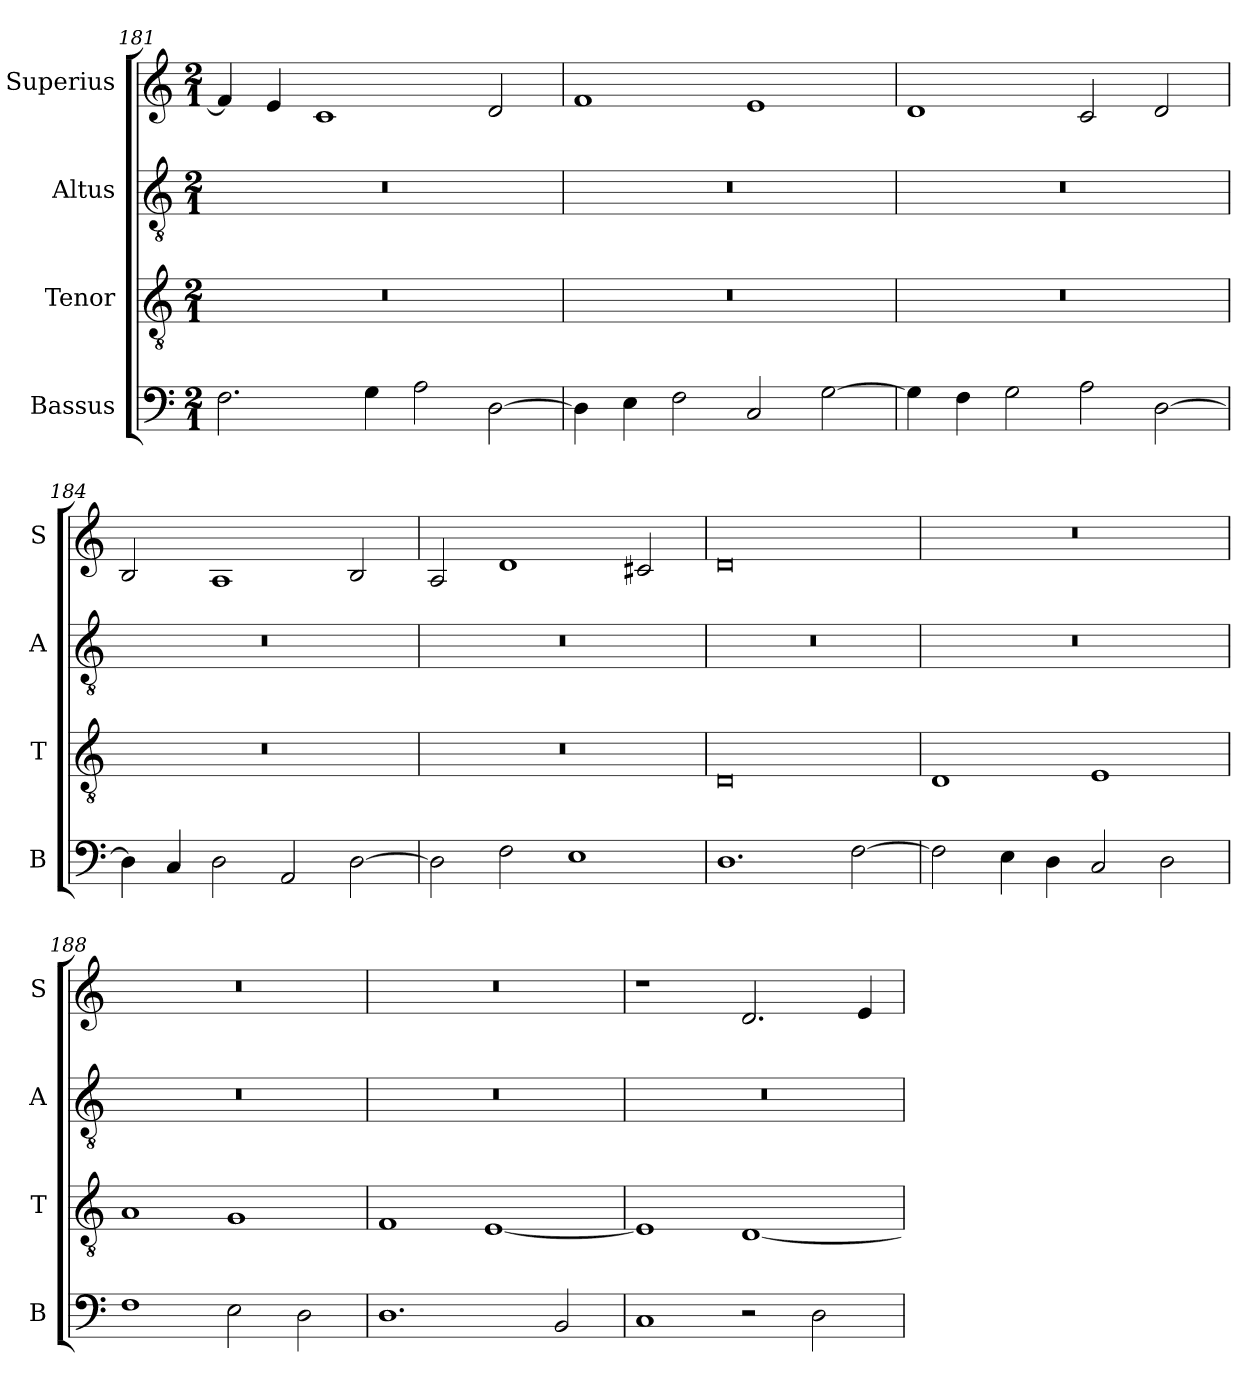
**kern	**kern	**kern	**kern
*part4	*part3	*part2	*part1
*staff4	*staff3	*staff2	*staff1
*I"Bassus	*I"Tenor	*I"Altus	*I"Superius
*I'B	*I'T	*I'A	*I'S
*clefF4	*clefGv2	*clefGv2	*clefG2
*k[]	*k[]	*k[]	*k[]
*M2/1	*M2/1	*M2/1	*M2/1
=181	=181	=181	=181
2.F\	0r	0r	4f/]
.	.	.	4e/
.	.	.	1c
4G\	.	.	.
2A\	.	.	.
[2D\	.	.	2d/
=182	=182	=182	=182
4D\]	0r	0r	1f
4E\	.	.	.
2F\	.	.	.
2C/	.	.	1e
[2G\	.	.	.
=183	=183	=183	=183
4G\]	0r	0r	1d
4F\	.	.	.
2G\	.	.	.
2A\	.	.	2c/
[2D\	.	.	2d/
=184	=184	=184	=184
4D\]	0r	0r	2B/
4C/	.	.	.
2D\	.	.	1A
2AA/	.	.	.
[2D\	.	.	2B/
=185	=185	=185	=185
2D\]	0r	0r	2A/
2F\	.	.	1d
1E	.	.	.
.	.	.	2c#X/
=186	=186	=186	=186
1.D	0D	0r	0d
[2F\	.	.	.
=187	=187	=187	=187
2F\]	1D	0r	0r
4E\	.	.	.
4D\	.	.	.
2C/	1E	.	.
2D\	.	.	.
=188	=188	=188	=188
1F	1A	0r	0r
2E\	1G	.	.
2D\	.	.	.
=189	=189	=189	=189
1.D	1F	0r	0r
.	[1E	.	.
2BB/	.	.	.
=190	=190	=190	=190
1C	1E]	0r	1r
2r	[1D	.	2.d/
2D\	.	.	.
.	.	.	4e/
=	=	=	=
*-	*-	*-	*-
